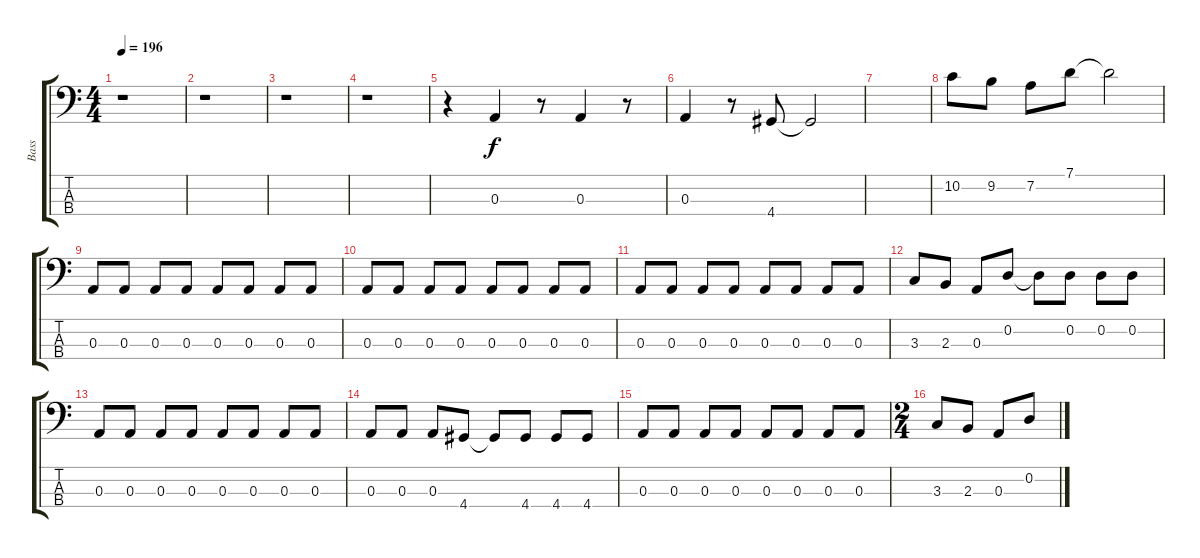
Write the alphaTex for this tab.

\track ("Bass" "Bass") {instrument electricbassfinger}
\staff {score tabs}
\tuning (G2 D2 A1 E1) {hide}
\ts (4 4)
\tempo 196
\clef f4
\ks c
r.1{dy f instrument electricbassfinger} |
r.1 |
r.1 |
r.1 |
r.4 0.3.4 r.8 0.3.4 r.8 |
0.3.4 r.8 4.4.8 4.4{t}.2 |
|
10.2.8 9.2.8 7.2.8 7.1.8 7.1{t}.2 |
0.3.8 0.3.8 0.3.8 0.3.8 0.3.8 0.3.8 0.3.8 0.3.8 |
0.3.8 0.3.8 0.3.8 0.3.8 0.3.8 0.3.8 0.3.8 0.3.8 |
0.3.8 0.3.8 0.3.8 0.3.8 0.3.8 0.3.8 0.3.8 0.3.8 |
3.3.8 2.3.8 0.3.8 0.2.8 0.2{t}.8 0.2.8 0.2.8 0.2.8 |
0.3.8 0.3.8 0.3.8 0.3.8 0.3.8 0.3.8 0.3.8 0.3.8 |
0.3.8 0.3.8 0.3.8 4.4.8 4.4{t}.8 4.4.8 4.4.8 4.4.8 |
0.3.8 0.3.8 0.3.8 0.3.8 0.3.8 0.3.8 0.3.8 0.3.8 |
\ts (2 4)
3.3.8 2.3.8 0.3.8 0.2.8
